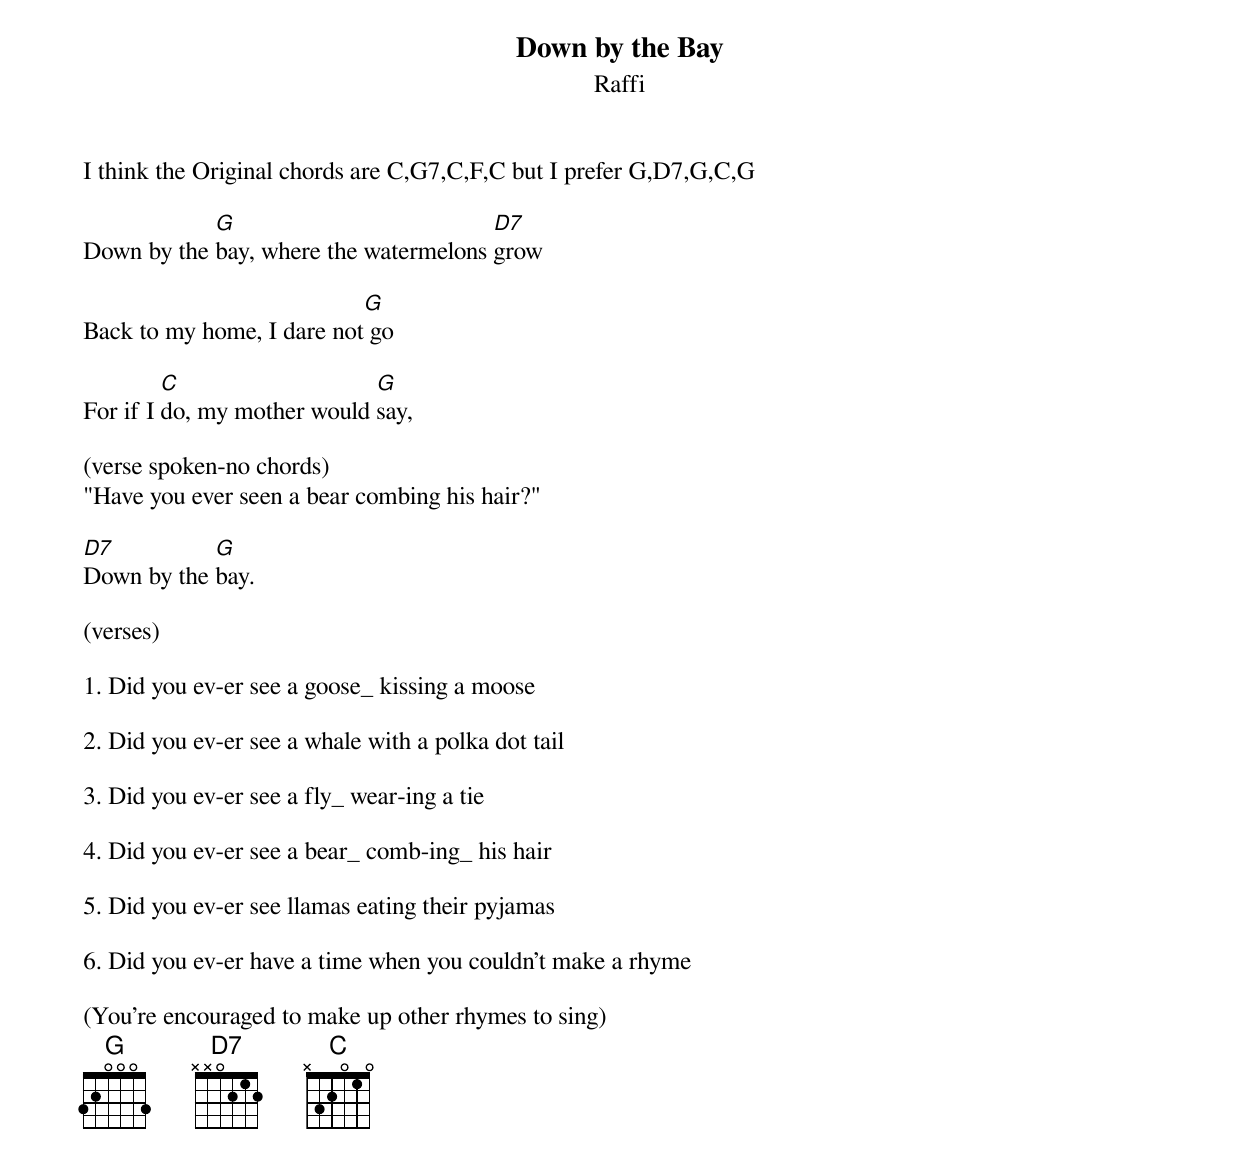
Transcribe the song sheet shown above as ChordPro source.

{title: Down by the Bay}
{subtitle: Raffi}

I think the Original chords are C,G7,C,F,C but I prefer G,D7,G,C,G

Down by the [G]bay, where the watermelons [D7]grow

Back to my home, I dare not[G] go

For if I [C]do, my mother would [G]say,

(verse spoken-no chords)
"Have you ever seen a bear combing his hair?"

[D7]Down by the [G]bay.

(verses)

1. Did you ev-er see a goose_ kissing a moose

2. Did you ev-er see a whale with a polka dot tail

3. Did you ev-er see a fly_ wear-ing a tie

4. Did you ev-er see a bear_ comb-ing_ his hair

5. Did you ev-er see llamas eating their pyjamas

6. Did you ev-er have a time when you couldn't make a rhyme

(You're encouraged to make up other rhymes to sing)
